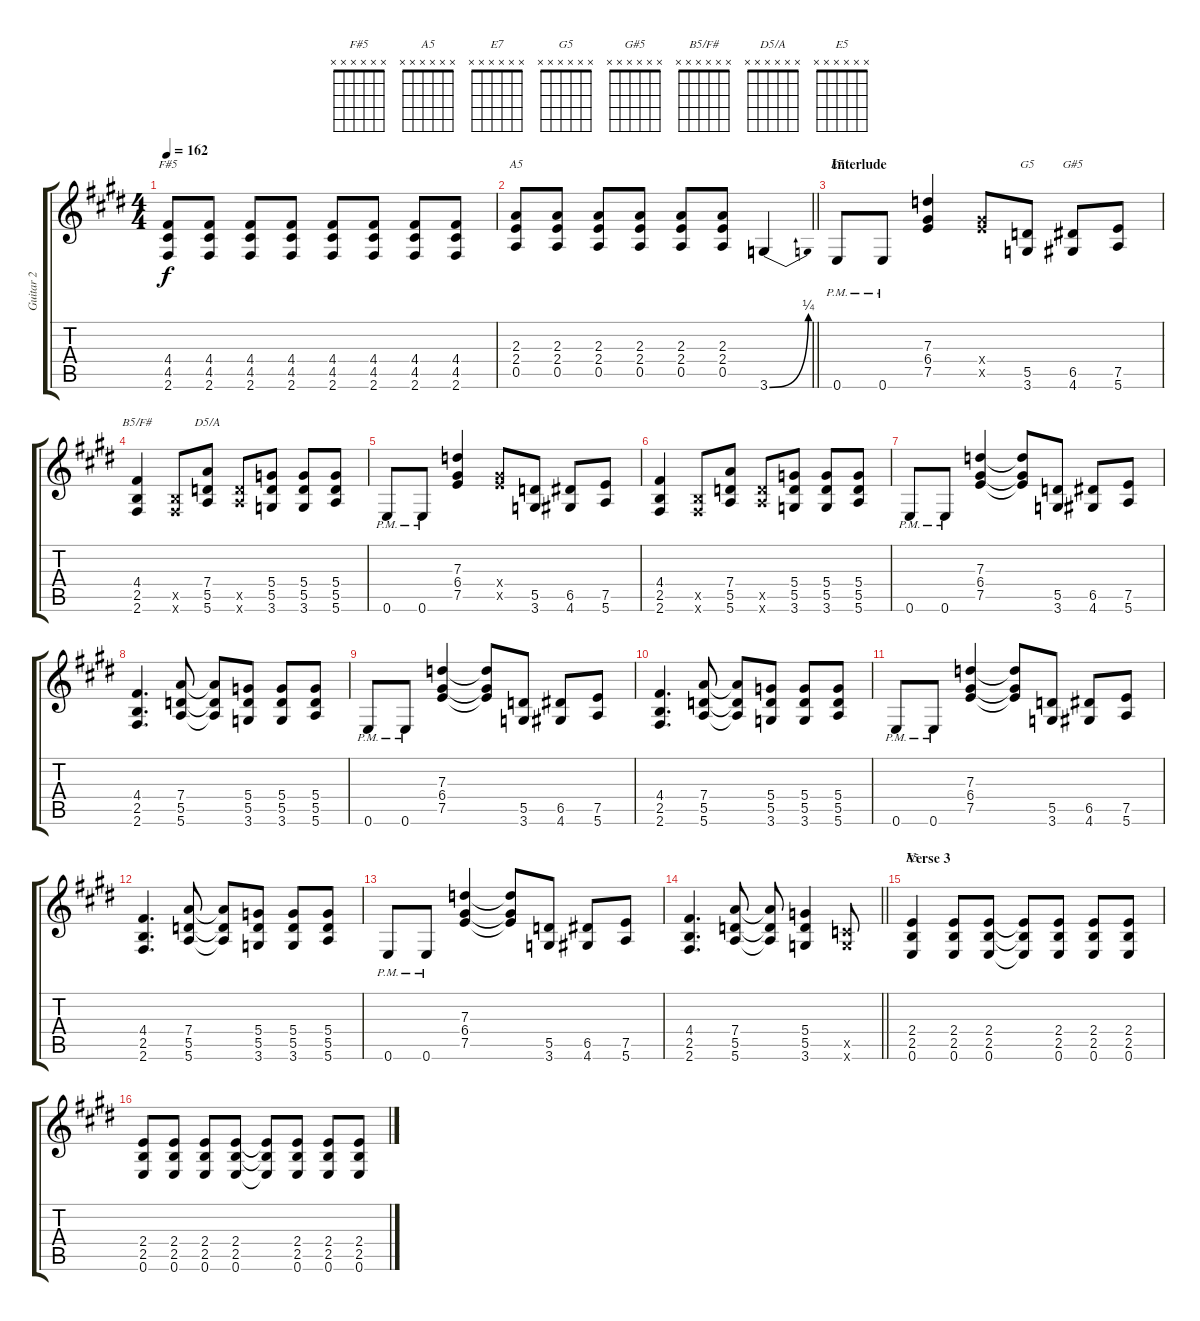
\track ("Guitar 2" "Guitar 2") {instrument distortionguitar}
\staff {score tabs}
\tuning (E4 B3 G3 D3 A2 E2) {hide}
\chord ("F#5" x x x x x x)
\chord ("A5" x x x x x x)
\chord ("E7" x x x x x x)
\chord ("G5" x x x x x x)
\chord ("G#5" x x x x x x)
\chord ("B5/F#" x x x x x x)
\chord ("D5/A" x x x x x x)
\chord ("E5" x x x x x x)
\ts (4 4)
\tempo 162
\clef g2
\ks e
(4.4 4.5 2.6).8{ch "F#5" dy f} (4.4 4.5 2.6).8 (4.4 4.5 2.6).8 (4.4 4.5 2.6).8 (4.4 4.5 2.6).8 (4.4 4.5 2.6).8 (4.4 4.5 2.6).8 (4.4 4.5 2.6).8 |
\barLineRight lightlight
(2.3 2.4 0.5).8{ch "A5"} (2.3 2.4 0.5).8 (2.3 2.4 0.5).8 (2.3 2.4 0.5).8 (2.3 2.4 0.5).8 (2.3 2.4 0.5).8 3.6{be (bend 0 0 60 1)}.4 |
\section ("" "Interlude")
0.6{pm}.8{ch "E7"} 0.6{pm}.8 (7.3 6.4 7.5).4 (6.4{x} 7.5{x}).8 (5.5 3.6).8{ch "G5"} (6.5 4.6).8{ch "G#5"} (7.5 5.6).8 |
(4.4 2.5 2.6).4{ch "B5/F#"} (2.5{x} 2.6{x}).8 (7.4 5.5 5.6).8{ch "D5/A"} (5.5{x} 5.6{x}).8 (5.4 5.5 3.6).8 (5.4 5.5 3.6).8 (5.4 5.5 5.6).8 |
0.6{pm}.8 0.6{pm}.8 (7.3 6.4 7.5).4 (6.4{x} 7.5{x}).8 (5.5 3.6).8 (6.5 4.6).8 (7.5 5.6).8 |
(4.4 2.5 2.6).4 (2.5{x} 2.6{x}).8 (7.4 5.5 5.6).8 (5.5{x} 5.6{x}).8 (5.4 5.5 3.6).8 (5.4 5.5 3.6).8 (5.4 5.5 5.6).8 |
0.6{pm}.8 0.6{pm}.8 (7.3 6.4 7.5).4 (7.3{t} 6.4{t} 7.5{t}).8 (5.5 3.6).8 (6.5 4.6).8 (7.5 5.6).8 |
(4.4 2.5 2.6).4{d} (7.4 5.5 5.6).8 (7.4{t} 5.5{t} 5.6{t}).8 (5.4 5.5 3.6).8 (5.4 5.5 3.6).8 (5.4 5.5 5.6).8 |
0.6{pm}.8 0.6{pm}.8 (7.3 6.4 7.5).4 (7.3{t} 6.4{t} 7.5{t}).8 (5.5 3.6).8 (6.5 4.6).8 (7.5 5.6).8 |
(4.4 2.5 2.6).4{d} (7.4 5.5 5.6).8 (7.4{t} 5.5{t} 5.6{t}).8 (5.4 5.5 3.6).8 (5.4 5.5 3.6).8 (5.4 5.5 5.6).8 |
0.6{pm}.8 0.6{pm}.8 (7.3 6.4 7.5).4 (7.3{t} 6.4{t} 7.5{t}).8 (5.5 3.6).8 (6.5 4.6).8 (7.5 5.6).8 |
(4.4 2.5 2.6).4{d} (7.4 5.5 5.6).8 (7.4{t} 5.5{t} 5.6{t}).8 (5.4 5.5 3.6).8 (5.4 5.5 3.6).8 (5.4 5.5 5.6).8 |
0.6{pm}.8 0.6{pm}.8 (7.3 6.4 7.5).4 (7.3{t} 6.4{t} 7.5{t}).8 (5.5 3.6).8 (6.5 4.6).8 (7.5 5.6).8 |
\barLineRight lightlight
(4.4 2.5 2.6).4{d} (7.4 5.5 5.6).8 (7.4{t} 5.5{t} 5.6{t}).8 (5.4 5.5 3.6).4 (3.5{x} 3.6{x}).8 |
\section ("" "Verse 3")
(2.4 2.5 0.6).4{ch "E5"} (2.4 2.5 0.6).8 (2.4 2.5 0.6).8 (2.4{t} 2.5{t} 0.6{t}).8 (2.4 2.5 0.6).8 (2.4 2.5 0.6).8 (2.4 2.5 0.6).8 |
(2.4 2.5 0.6).8 (2.4 2.5 0.6).8 (2.4 2.5 0.6).8 (2.4 2.5 0.6).8 (2.4{t} 2.5{t} 0.6{t}).8 (2.4 2.5 0.6).8 (2.4 2.5 0.6).8 (2.4 2.5 0.6).8
